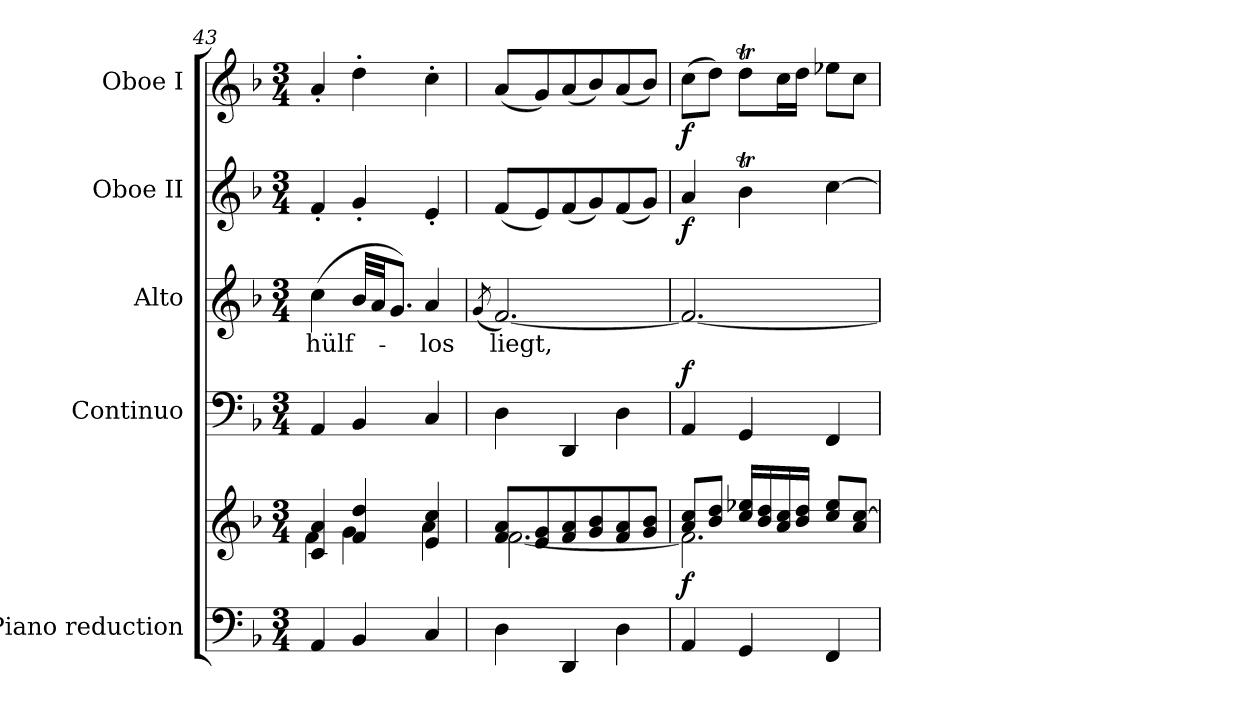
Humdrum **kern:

**kern	**kern	**dynam	**kern	**dynam	**kern	**text	**kern	**dynam	**kern	**dynam
*part5	*part5	*part5	*part4	*part4	*part3	*part3	*part2	*part2	*part1	*part1
*staff6	*staff5	*staff5/6	*staff4	*staff4	*staff3	*staff3	*staff2	*staff2	*staff1	*staff1
*I"Piano reduction	*	*	*I"Continuo	*	*I"Alto	*	*I"Oboe II	*	*I"Oboe I	*
*I'Pno	*	*	*	*	*	*	*I'Ob	*	*I'Ob	*
*clefF4	*clefG2	*	*clefF4	*	*clefG2	*	*clefG2	*	*clefG2	*
*k[b-]	*k[b-]	*	*k[b-]	*	*k[b-]	*	*k[b-]	*	*k[b-]	*
*M3/4	*M3/4	*	*M3/4	*	*M3/4	*	*M3/4	*	*M3/4	*
=43	=43	=43	=43	=43	=43	=43	=43	=43	=43	=43
*	*^	*	*	*	*	*	*	*	*	*
!	!	!	!	!	!	!	!LO:LY:b	!	!	!	!
4AA/	4c/ 4a/	4f\	.	4AA/	.	(4cc\	hülf-	4f'/	.	4a'/	.
4BB-/	4f/ 4dd/	4g\	.	4BB-/	.	32b-/LLL	.	4g'/	.	4dd'\	.
.	.	.	.	.	.	32a/JJ	.	.	.	.	.
.	.	.	.	.	.	8.g/J)	.	.	.	.	.
!	!	!	!	!	!	!	!LO:LY:b	!	!	!	!
4C/	4e/ 4cc/	4a\	.	4C/	.	4a/	-los	4e'/	.	4cc'\	.
=44	=44	=44	=44	=44	=44	=44	=44	=44	=44	=44	=44
.	.	.	.	.	.	(8qg/	.	.	.	.	.
!	!	!	!	!	!	!	!LO:LY:b	!	!	!	!
4D\	8f/ 8a/L	[2.f\	.	4D\	.	[2.f/)	liegt,	(8f/L	.	(8a/L	.
.	8e/ 8g/	.	.	.	.	.	.	8e/)	.	8g/)	.
4DD/	8f/ 8a/	.	.	4DD/	.	.	.	(8f/	.	(8a/	.
.	8g/ 8b-/	.	.	.	.	.	.	8g/)	.	8b-/)	.
4D\	8f/ 8a/	.	.	4D\	.	.	.	(8f/	.	(8a/	.
.	8g/ 8b-/J	.	.	.	.	.	.	8g/J)	.	8b-/J)	.
=45	=45	=45	=45	=45	=45	=45	=45	=45	=45	=45	=45
!	!	!	!LO:DY:b	!	!LO:DY:a	!	!	!	!LO:DY:b	!	!LO:DY:b
4AA/	8a/ 8cc/L	2.f\]	f	4AA/	f	2.f/_	.	4a/	f	(8cc\L	f
.	8b-/ 8dd/J	.	.	.	.	.	.	.	.	8dd\J)	.
4GG/	16cc/ 16ee-X/LL	.	.	4GG/	.	.	.	4b-T\	.	8ddT\L	.
.	16b-/ 16dd/	.	.	.	.	.	.	.	.	.	.
.	16a/ 16cc/	.	.	.	.	.	.	.	.	16cc\L	.
.	16b-/ 16dd/JJ	.	.	.	.	.	.	.	.	16dd\JJ	.
4FF/	8cc/ 8ee-/L	.	.	4FF/	.	.	.	[4cc\	.	8ee-X\L	.
.	8a/ [<8cc/J	.	.	.	.	.	.	.	.	8cc\J	.
*	*v	*v	*	*	*	*	*	*	*	*	*
=	=	=	=	=	=	=	=	=	=	=
*-	*-	*-	*-	*-	*-	*-	*-	*-	*-	*-
